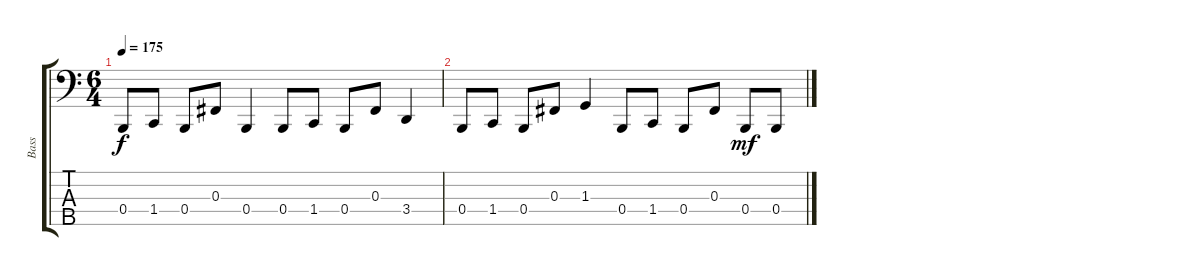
\track ("Bass" "Bass") {instrument electricbassfinger}
\staff {score tabs}
\tuning (E2 B1 Gb1 B0 Gb0) {hide}
\ts (6 4)
\tempo 175
\clef f4
\ks c
0.4.8{dy f} 1.4.8 0.4.8 0.3.8 0.4.4 0.4.8 1.4.8 0.4.8 0.3.8 3.4.4 |
0.4.8 1.4.8 0.4.8 0.3.8 1.3.4 0.4.8 1.4.8 0.4.8 0.3.8 0.4.8{dy mf} 0.4.8
